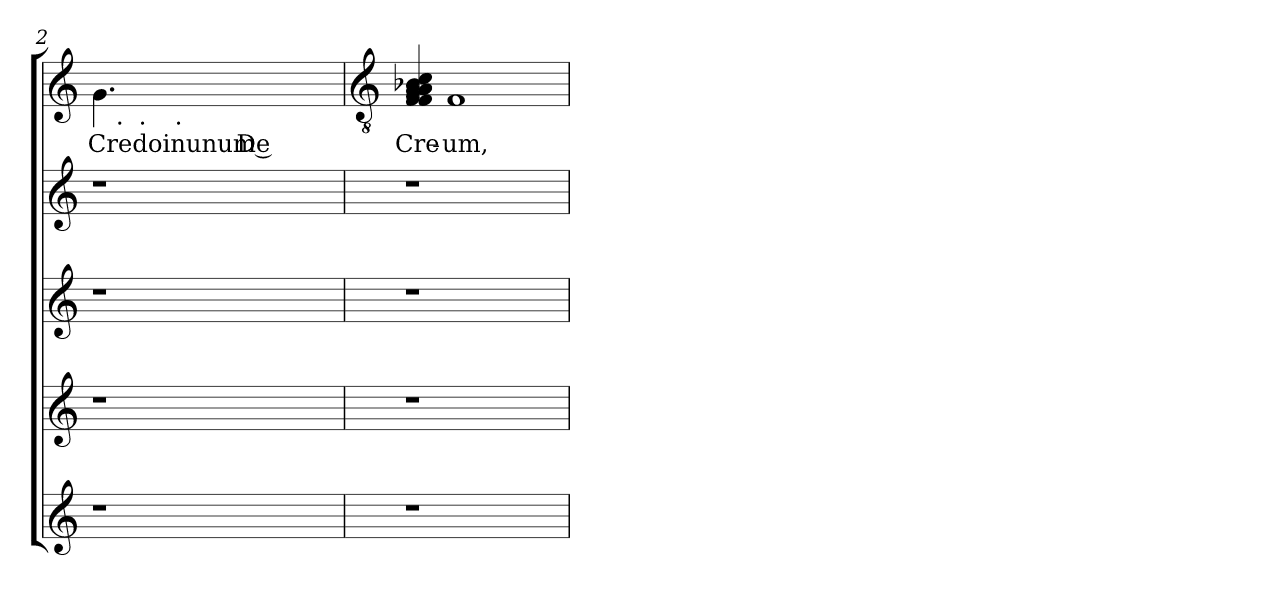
**kern	**kern	**kern	**kern	**kern	**text
*part5	*part4	*part3	*part2	*part1	*part1
*staff5	*staff4	*staff3	*staff2	*staff1	*staff1
!!LO:PB:g=z
*clefG2	*clefG2	*clefG2	*clefG2	*clefG2	*
*k[]	*k[]	*k[]	*k[]	*k[]	*
*C:	*C:	*C:	*C:	*C:	*
=2	=2	=2	=2	=2	=2
!	!	!	!	!LO:N:head=solid	!LO:LY:b:rj
*	*	*	*	*^	*
*	*	*	*	*	*^	*
*	*	*	*	*	*	*^	*
1r	1r	1r	1r	4.g\	16.ryy	8.ryy	4ryy	Credoinunum De
!	!	!	!	!	!LO:TX:b:t=.	!	!	!
.	.	.	.	.	2ryy	.	.	.
!	!	!	!	!	!	!LO:TX:b:t=.	!	!
.	.	.	.	.	.	2ryy	.	.
.	.	.	.	.	.	.	16ryy	.
!	!	!	!	!	!	!	!LO:TX:b:t=.	!
.	.	.	.	.	.	.	2ryy	.
.	.	.	.	2ryy	.	.	.	.
.	.	.	.	.	4ryy	.	.	.
.	.	.	.	.	.	4ryy	.	.
.	.	.	.	.	.	.	8.ryy	.
.	.	.	.	.	8ryy	.	.	.
.	.	.	.	8ryy	.	.	.	.
.	.	.	.	.	.	16ryy	.	.
.	.	.	.	.	32ryy	.	.	.
*	*	*	*	*v	*v	*v	*v	*
!!LO:LB:g=z
=3	=3	=3	=3	=3	=3
*	*	*	*	*clefGv2	*
*	*	*	*	*^	*
*	*	*	*	*	*^	*
*	*	*	*	*	*	*^	*
!	!	!	!	!LO:TX:a:t=Transcription&colon;	!	!	!	!
!	!	!	!	!	!	!	!	!LO:LY:b
*	*	*	*	*v	*v	*v	*v	*
1r	1r	1r	1r	4F/ 4F/ 4G/ 4A/ 4A/ 4A/ 4B-X/ 4c/	-Cre-
!	!	!	!	!	!LO:LY:b
.	.	.	.	1F	-um,
4ryy	4ryy	4ryy	4ryy	.	.
=	=	=	=	=	=
*-	*-	*-	*-	*-	*-
